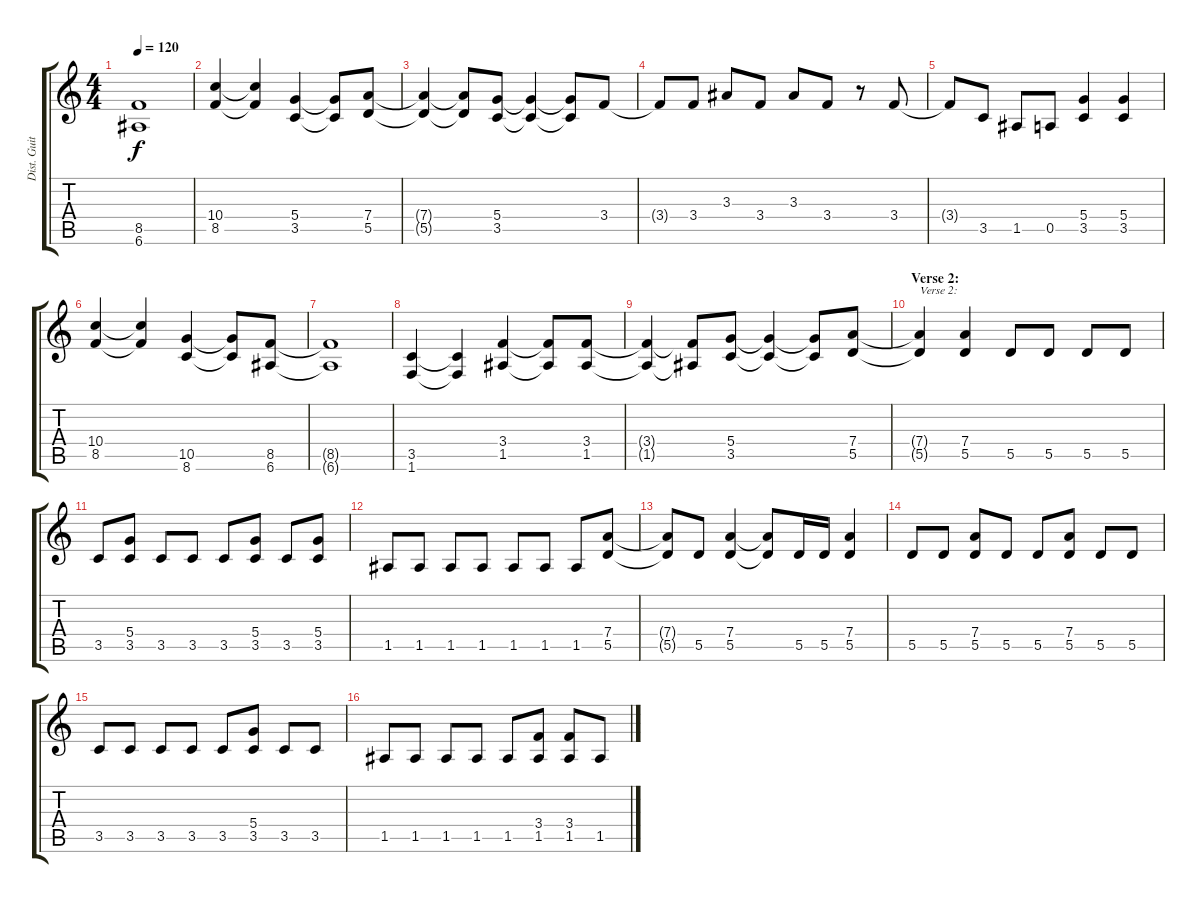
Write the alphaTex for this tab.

\track ("Dist. Guitar 2" "Dist. Guit") {instrument overdrivenguitar}
\staff {score tabs}
\tuning (E4 B3 G3 D3 A2 E2) {hide}
\ts (4 4)
\tempo 120
\clef g2
\ks c
(8.5{t} 6.6{t}).1{dy f} |
(10.4 8.5).4 (10.4{t} 8.5{t}).4 (5.4 3.5).4 (5.4{t} 3.5{t}).8 (7.4 5.5).8 |
(7.4{t} 5.5{t}).4 (7.4{t} 5.5{t}).8 (5.4 3.5).8 (5.4{t} 3.5{t}).4 (5.4{t} 3.5{t}).8 3.4.8 |
3.4{t}.8 3.4.8 3.3.8 3.4.8 3.3.8 3.4.8 r.8 3.4.8 |
3.4{t}.8 3.5.8 1.5.8 0.5.8 (5.4 3.5).4 (5.4 3.5).4 |
(10.4 8.5).4 (10.4{t} 8.5{t}).4 (10.5 8.6).4 (10.5{t} 8.6{t}).8 (8.5 6.6).8 |
(8.5{t} 6.6{t}).1 |
(3.5 1.6).4 (3.5{t} 1.6{t}).4 (3.4 1.5).4 (3.4{t} 1.5{t}).8 (3.4 1.5).8 |
(3.4{t} 1.5{t}).4 (3.4{t} 1.5{t}).8 (5.4 3.5).8 (5.4{t} 3.5{t}).4 (5.4{t} 3.5{t}).8 (7.4 5.5).8 |
\section ("" "Verse 2:")
(7.4{t} 5.5{t}).4{txt "Verse 2:"} (7.4 5.5).4 5.5.8 5.5.8 5.5.8 5.5.8 |
3.5.8 (5.4 3.5).8 3.5.8 3.5.8 3.5.8 (5.4 3.5).8 3.5.8 (5.4 3.5).8 |
1.5.8 1.5.8 1.5.8 1.5.8 1.5.8 1.5.8 1.5.8 (7.4 5.5).8 |
(7.4{t} 5.5{t}).8 5.5.8 (7.4 5.5).4 (7.4{t} 5.5{t}).8 5.5.16 5.5.16 (7.4 5.5).4 |
5.5.8 5.5.8 (7.4 5.5).8 5.5.8 5.5.8 (7.4 5.5).8 5.5.8 5.5.8 |
3.5.8 3.5.8 3.5.8 3.5.8 3.5.8 (5.4 3.5).8 3.5.8 3.5.8 |
1.5.8 1.5.8 1.5.8 1.5.8 1.5.8 (3.4 1.5).8 (3.4 1.5).8 1.5.8
